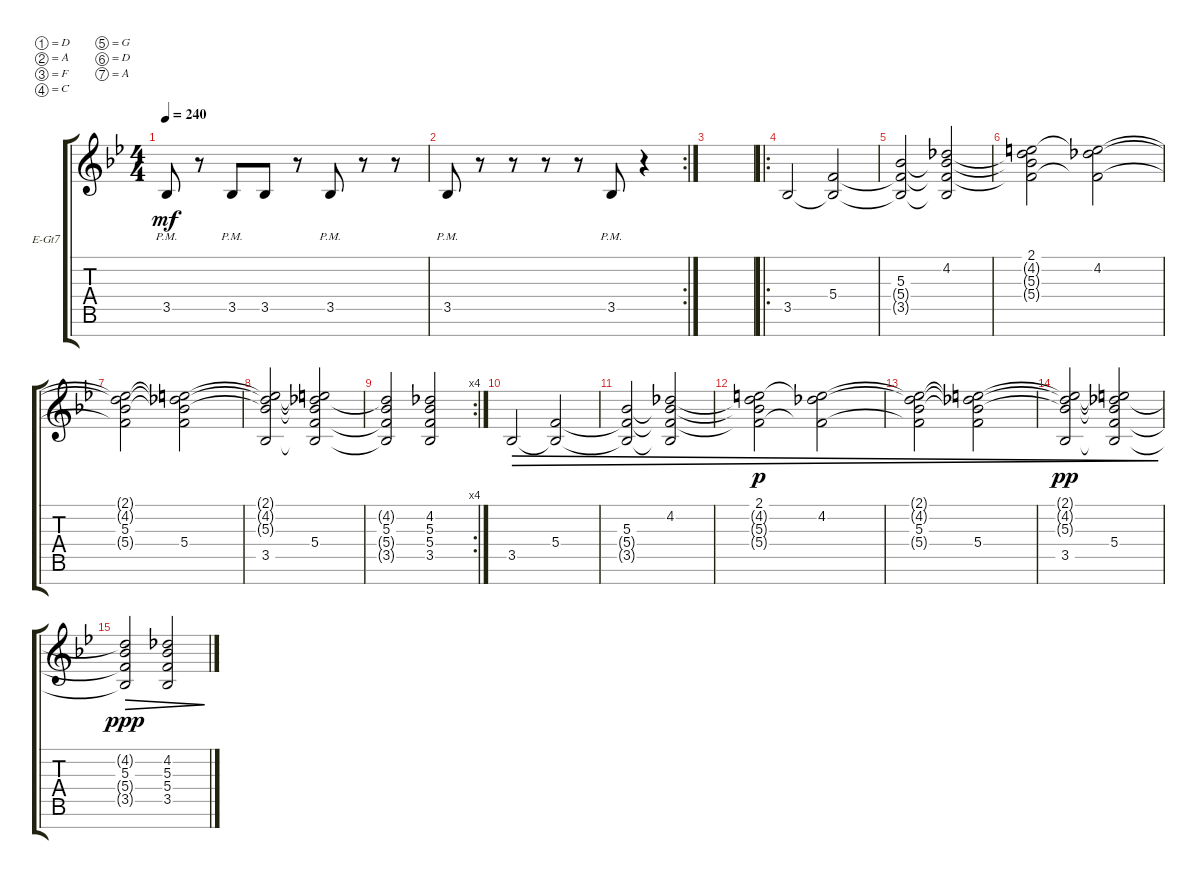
\defaultSystemsLayout 4
\bracketExtendMode groupsimilarinstruments
\firstSystemTrackNameOrientation horizontal
\otherSystemsTrackNameOrientation horizontal
\track ("Electric Guitar" "E-Gt7") {instrument distortionguitar}
\staff {score tabs}
\tuning (D4 A3 F3 C3 G2 D2 A1)
\ts (4 4)
\tempo 240
\clef g2
\ks bb
3.5{pm acc forcenatural}.8{dy mf beam Up} r.8{beam Up} 3.5{pm acc forcenatural}.8{beam Up} 3.5{acc forcenatural}.8{beam Up} r.8{beam Up} 3.5{pm acc forcenatural}.8{beam Up} r.8{beam Up} r.8{beam Up} |
\rc 2
3.5{pm acc forcenatural}.8{beam Up} r.8{beam Up} r.8{beam Up} r.8{beam Up} r.8{beam Up} 3.5{pm acc forcenatural}.8{beam Up} r.4{beam Up} |
|
\ro
3.5{acc forcenatural}.2{beam Up} (5.4{acc forcenatural} 3.5{t acc forcenatural}).2{beam Up} |
(5.3{acc forcenatural} 5.4{t acc forcenatural} 3.5{t acc forcenatural}).2{beam Up} (4.2{acc b} 5.3{t acc forcenatural} 5.4{t acc forcenatural} 3.5{t acc forcenatural}).2{beam Up} |
(2.1{acc #} 5.4{t acc forcenatural} 5.3{t acc forcenatural} 4.2{t acc b}).2{beam Down} (4.2{acc b} 5.4{t acc forcenatural} 2.1{t acc #}).2{beam Down} |
(5.3{acc forcenatural} 5.4{t acc forcenatural} 2.1{t acc #} 4.2{t acc b}).2{beam Down} (5.4{acc forcenatural} 2.1{t acc #} 4.2{t acc b} 5.3{t acc forcenatural}).2{beam Down} |
(3.5{acc forcenatural} 2.1{t acc #} 5.3{t acc forcenatural} 4.2{t acc b}).2{beam Up} (5.4{acc forcenatural} 5.3{t acc forcenatural} 4.2{t acc b} 3.5{t acc forcenatural} 2.1{t acc #}).2{beam Up} |
\rc 4
(5.3{acc forcenatural} 4.2{t acc b} 5.4{t acc forcenatural} 3.5{t acc forcenatural}).2{beam Up} (4.2{acc b} 5.3{acc forcenatural} 5.4{acc forcenatural} 3.5{acc forcenatural}).2{beam Up} |
3.5{acc forcenatural}.2{dec beam Up} (5.4{acc forcenatural} 3.5{t acc forcenatural}).2{dec beam Up} |
(5.3{acc forcenatural} 5.4{t acc forcenatural} 3.5{t acc forcenatural}).2{dec beam Up} (4.2{acc b} 5.3{t acc forcenatural} 5.4{t acc forcenatural} 3.5{t acc forcenatural}).2{dec beam Up} |
(2.1{acc #} 5.4{t acc forcenatural} 5.3{t acc forcenatural} 4.2{t acc b}).2{dec dy p beam Down} (4.2{acc b} 5.4{t acc forcenatural} 2.1{t acc #}).2{dec beam Down} |
(5.3{acc forcenatural} 5.4{t acc forcenatural} 2.1{t acc #} 4.2{t acc b}).2{dec beam Down} (5.4{acc forcenatural} 2.1{t acc #} 4.2{t acc b} 5.3{t acc forcenatural}).2{dec beam Down} |
(3.5{acc forcenatural} 2.1{t acc #} 5.3{t acc forcenatural} 4.2{t acc b}).2{dec dy pp beam Up} (5.4{acc forcenatural} 5.3{t acc forcenatural} 4.2{t acc b} 3.5{t acc forcenatural} 2.1{t acc #}).2{dec beam Up} |
(5.3{acc forcenatural} 4.2{t acc b} 5.4{t acc forcenatural} 3.5{t acc forcenatural}).2{dec dy ppp beam Up} (4.2{acc b} 5.3{acc forcenatural} 5.4{acc forcenatural} 3.5{acc forcenatural}).2{dec beam Up}
